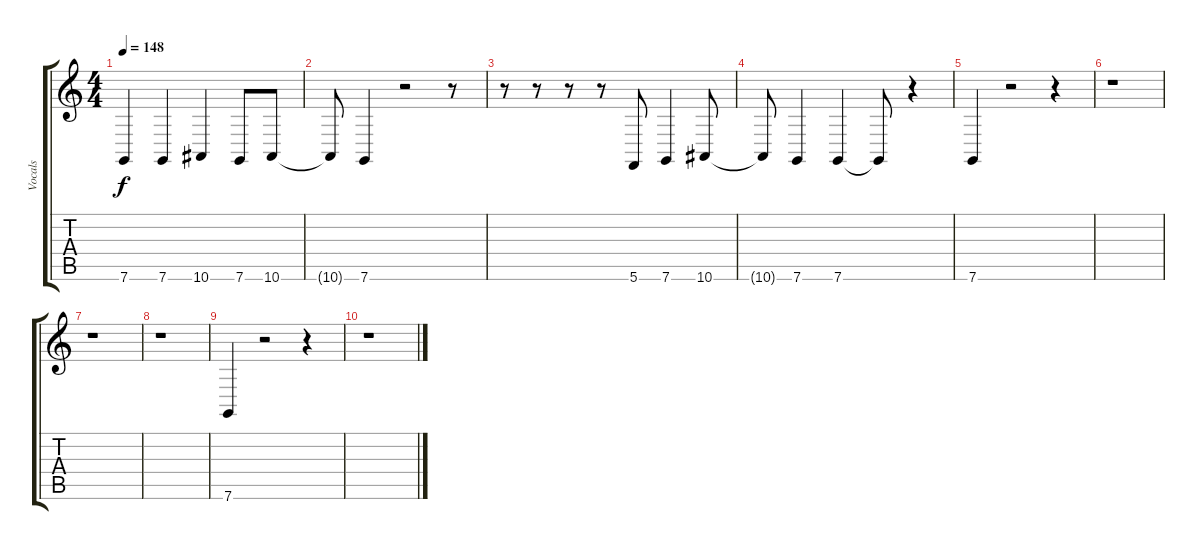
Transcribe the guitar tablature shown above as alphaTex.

\track ("Vocals" "Vocals") {instrument lead2sawtooth}
\staff {score tabs}
\tuning (D4 A3 F3 C3 G2 C2) {hide}
\ts (4 4)
\tempo 148
\clef g2
\ks c
7.6.4{dy f} 7.6.4 10.6.4 7.6.8 10.6.8 |
10.6{t}.8 7.6.4 r.2 r.8 |
r.8 r.8 r.8 r.8 5.6.8 7.6.4 10.6.8 |
10.6{t}.8 7.6.4 7.6.4 7.6{t}.8 r.4 |
7.6.4 r.2 r.4 |
r.1 |
r.1 |
r.1 |
7.6.4 r.2 r.4 |
r.1
